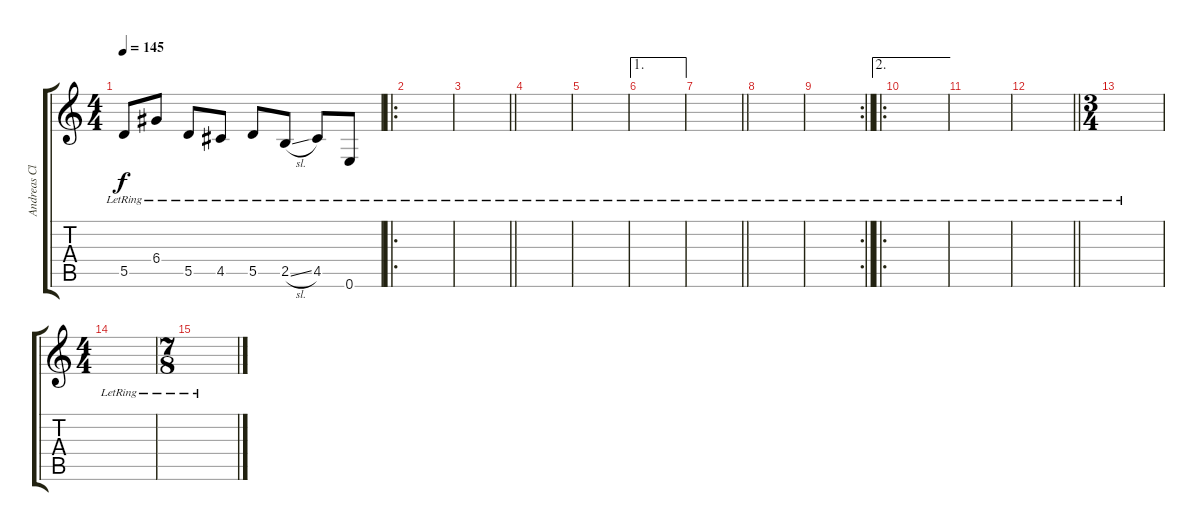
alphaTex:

\track ("Andreas Clean" "Andreas Cl") {instrument electricguitarjazz}
\staff {score tabs}
\tuning (E4 B3 G3 D3 A2 E2) {hide}
\ts (4 4)
\tempo 145
\clef g2
\ks c
5.5{lr}.8{dy f} 6.4{lr}.8 5.5{lr}.8 4.5{lr}.8 5.5{lr}.8 2.5{sl lr}.8 4.5{lr}.8 0.6{lr}.8 |
\ro
|
\barLineRight lightlight
|
|
|
\ae 1
|
\barLineRight lightlight
|
|
\rc 2
\barLineRight lightlight
|
\ae 2
\ro
|
|
\barLineRight lightlight
|
\ts (3 4)
|
\ts (4 4)
|
\ts (7 8)
